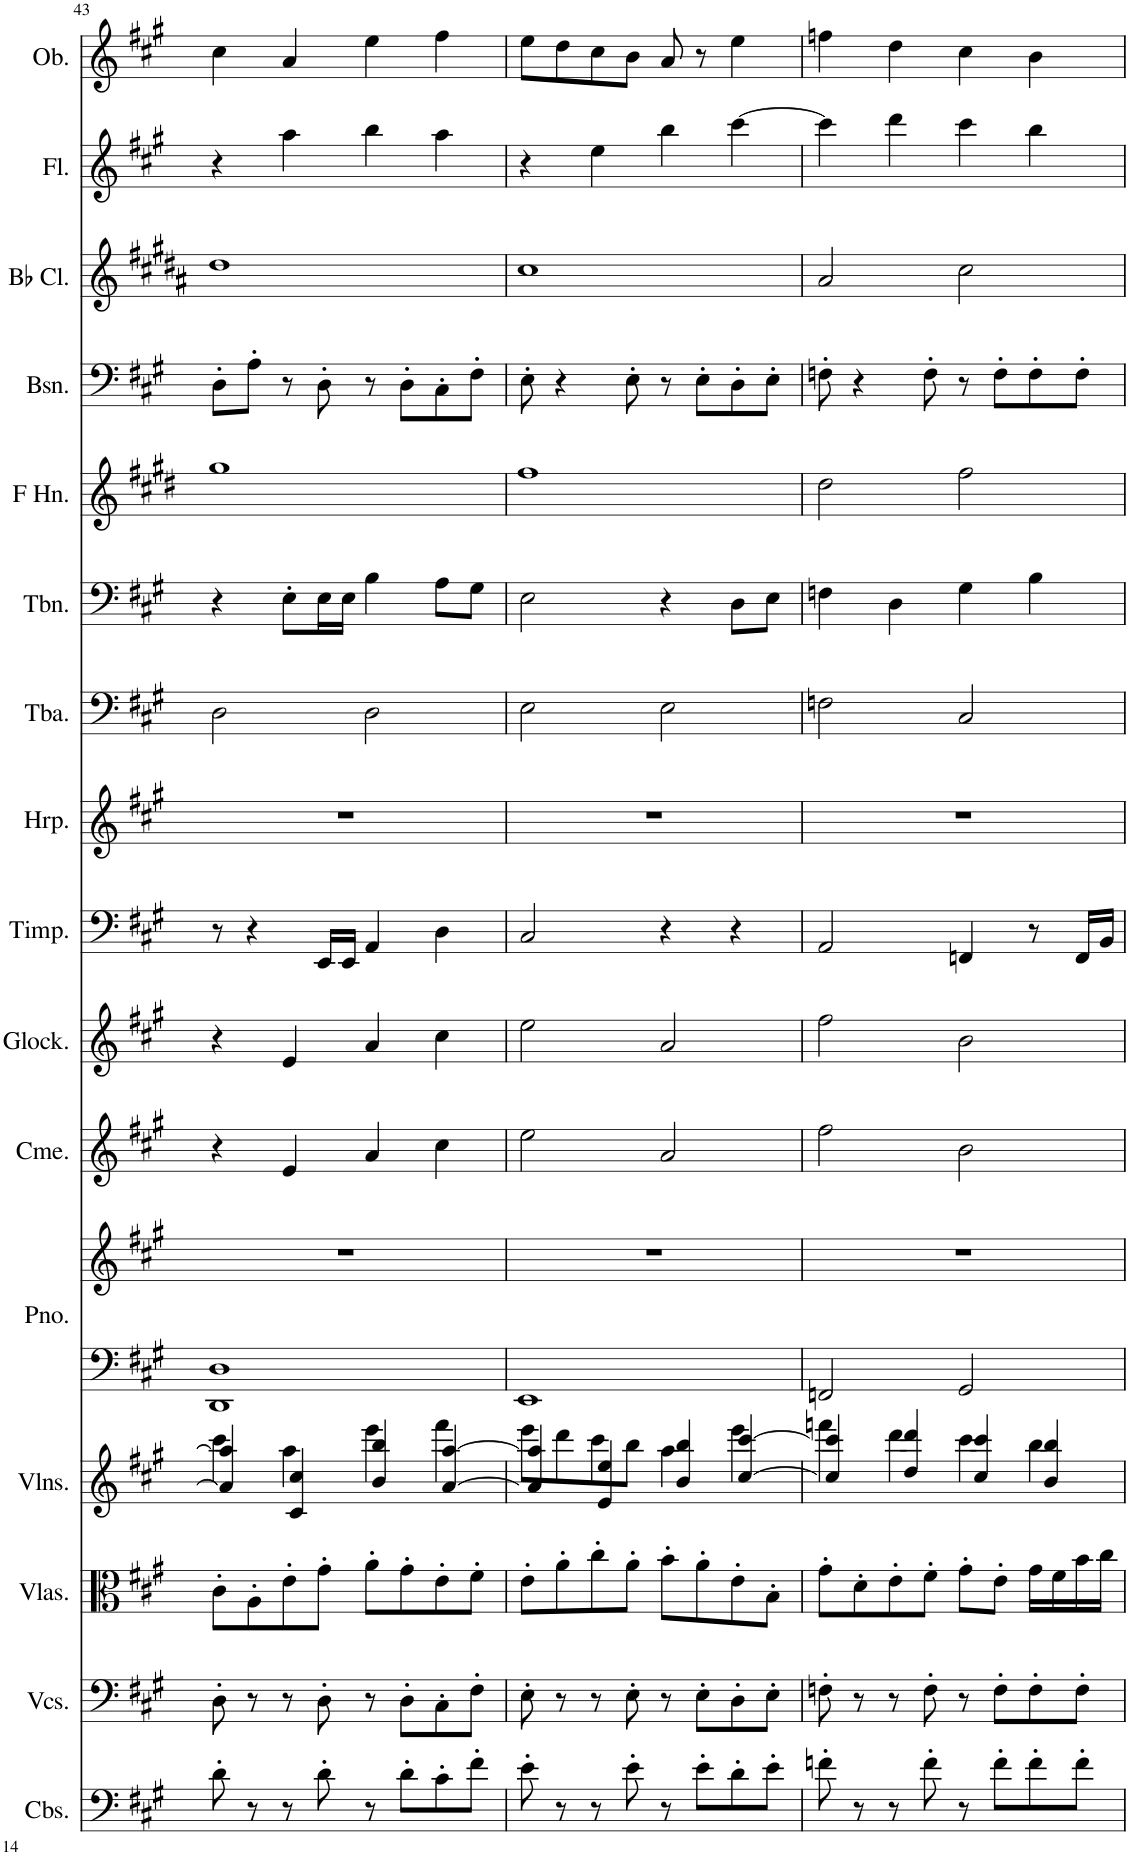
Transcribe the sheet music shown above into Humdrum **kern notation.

**kern	**kern	**kern	**kern	**kern	**kern	**kern	**kern	**kern	**kern	**kern	**kern	**kern	**kern	**kern	**kern	**kern
*part16	*part15	*part14	*part13	*part12	*part12	*part11	*part10	*part9	*part8	*part7	*part6	*part5	*part4	*part3	*part2	*part1
*staff17	*staff16	*staff15	*staff14	*staff13	*staff12	*staff11	*staff10	*staff9	*staff8	*staff7	*staff6	*staff5	*staff4	*staff3	*staff2	*staff1
*I"Contrabasses	*I"Violoncellos	*I"Violas	*I"Violins	*I"Piano	*	*I"Chimes	*I"Glockenspiel	*I"Timpani	*I"Harp	*I"Tuba	*I"Trombone	*I"Horn in F	*I"Bassoon	*I"Bb Clarinet	*I"Flute	*I"Oboe
*I'Cbs.	*I'Vcs.	*I'Vlas.	*I'Vlns.	*I'Pno.	*	*I'Cme.	*I'Glock.	*I'Timp.	*I'Hrp.	*I'Tba.	*I'Tbn.	*	*I'Bsn.	*I'Bb Cl.	*I'Fl.	*I'Ob.
!!LO:PB:g=z
*clefF4	*clefF4	*clefC3	*clefG2	*clefF4	*clefG2	*clefG2	*clefG2	*clefF4	*clefG2	*clefF4	*clefF4	*clefG2	*clefF4	*clefG2	*clefG2	*clefG2
*Trd7c12	*	*	*	*	*	*	*Trd-14c-24	*	*	*	*	*Trd4c7	*	*Trd1c2	*	*
*k[f#c#g#]	*k[f#c#g#]	*k[f#c#g#]	*k[f#c#g#]	*k[f#c#g#]	*k[f#c#g#]	*k[f#c#g#]	*k[f#c#g#]	*k[f#c#g#]	*k[f#c#g#]	*k[f#c#g#]	*k[f#c#g#]	*k[f#c#g#d#]	*k[f#c#g#]	*k[f#c#g#d#a#]	*k[f#c#g#]	*k[f#c#g#]
*M4/4	*M4/4	*M4/4	*M4/4	*M4/4	*M4/4	*M4/4	*M4/4	*M4/4	*M4/4	*M4/4	*M4/4	*M4/4	*M4/4	*M4/4	*M4/4	*M4/4
=43	=43	=43	=43	=43	=43	=43	=43	=43	=43	=43	=43	=43	=43	=43	=43	=43
*	*	*	*^	*	*	*	*	*	*	*	*	*	*	*	*	*
8d'\	8D'\	8c#'\L	4a/] 4aa/]	4ccc#\	1DD 1D	1r	4r	4r	8r	1r	2D\	4r	1gg#	8D'\L	1dd#	4r	4cc#\
8r	8r	8A'\	.	.	.	.	.	.	4r	.	.	.	.	8A'\J	.	.	.
8r	8r	8e'\	4c#/ 4cc#/	4aa\	.	.	4e/	4e/	.	.	.	8E'\L	.	8r	.	4aa\	4a/
8d'\	8D'\	8g#'\J	.	.	.	.	.	.	16EE/LL	.	.	16E\L	.	8D'\	.	.	.
.	.	.	.	.	.	.	.	.	16EE/JJ	.	.	16E\JJ	.	.	.	.	.
8r	8r	8a'\L	4b/ 4bb/	4eee\	.	.	4a/	4a/	4AA/	.	2D\	4B\	.	8r	.	4bb\	4ee\
8d'\L	8D'\L	8g#'\	.	.	.	.	.	.	.	.	.	.	.	8D'\L	.	.	.
8c#'\	8C#'\	8e'\	[4a/ [4aa/	4fff#\	.	.	4cc#\	4cc#\	4D\	.	.	8A\L	.	8C#'\	.	4aa\	4ff#\
8f#'\J	8F#'\J	8f#'\J	.	.	.	.	.	.	.	.	.	8G#\J	.	8F#'\J	.	.	.
=44	=44	=44	=44	=44	=44	=44	=44	=44	=44	=44	=44	=44	=44	=44	=44	=44	=44
8e'\	8E'\	8e'\L	4a/] 4aa/]	8eee\L	1EE	1r	2ee\	2ee\	2C#/	1r	2E\	2E\	1ff#	8E'\	1cc#	4r	8ee\L
8r	8r	8a'\	.	8ddd\	.	.	.	.	.	.	.	.	.	4r	.	.	8dd\
8r	8r	8cc#'\	4e/ 4ee/	8ccc#\	.	.	.	.	.	.	.	.	.	.	.	4ee\	8cc#\
8e'\	8E'\	8a'\J	.	8bb\J	.	.	.	.	.	.	.	.	.	8E'\	.	.	8b\J
8r	8r	8b'\L	4b/ 4bb/	4aa\	.	.	2a/	2a/	4r	.	2E\	4r	.	8r	.	4bb\	8a/
8e'\L	8E'\L	8a'\	.	.	.	.	.	.	.	.	.	.	.	8E'\L	.	.	8r
8d'\	8D'\	8e'\	[4cc#/ [4ccc#/	4eee\	.	.	.	.	4r	.	.	8D\L	.	8D'\	.	[4ccc#\	4ee\
8e'\J	8E'\J	8B'\J	.	.	.	.	.	.	.	.	.	8E\J	.	8E'\J	.	.	.
=45	=45	=45	=45	=45	=45	=45	=45	=45	=45	=45	=45	=45	=45	=45	=45	=45	=45
8fn'\	8Fn'\	8g#'\L	4cc#/] 4ccc#/]	4fffn\	2FFn/	1r	2ff#\	2ff#\	2AA/	1r	2Fn\	4Fn\	2dd#\	8Fn'\	2a#/	4ccc#\]	4ffn\
8r	8r	8d'\	.	.	.	.	.	.	.	.	.	.	.	4r	.	.	.
8r	8r	8e'\	4dd/ 4ddd/	4ddd\	.	.	.	.	.	.	.	4D\	.	.	.	4ddd\	4dd\
8f'\	8F'\	8f#'\J	.	.	.	.	.	.	.	.	.	.	.	8F'\	.	.	.
8r	8r	8g#'\L	4cc#/ 4ccc#/	4ccc#\	2GG#/	.	2b\	2b\	4FFn/	.	2C#/	4G#\	2ff#\	8r	2cc#\	4ccc#\	4cc#\
8f'\L	8F'\L	8e'\J	.	.	.	.	.	.	.	.	.	.	.	8F'\L	.	.	.
8f'\	8F'\	16g#\LL	4b/ 4bb/	4bb\	.	.	.	.	8r	.	.	4B\	.	8F'\	.	4bb\	4b\
.	.	16f#\	.	.	.	.	.	.	.	.	.	.	.	.	.	.	.
8f'\J	8F'\J	16b\	.	.	.	.	.	.	16FF/LL	.	.	.	.	8F'\J	.	.	.
.	.	16cc#\JJ	.	.	.	.	.	.	16BB/JJ	.	.	.	.	.	.	.	.
*	*	*	*v	*v	*	*	*	*	*	*	*	*	*	*	*	*	*
=	=	=	=	=	=	=	=	=	=	=	=	=	=	=	=	=
*-	*-	*-	*-	*-	*-	*-	*-	*-	*-	*-	*-	*-	*-	*-	*-	*-
